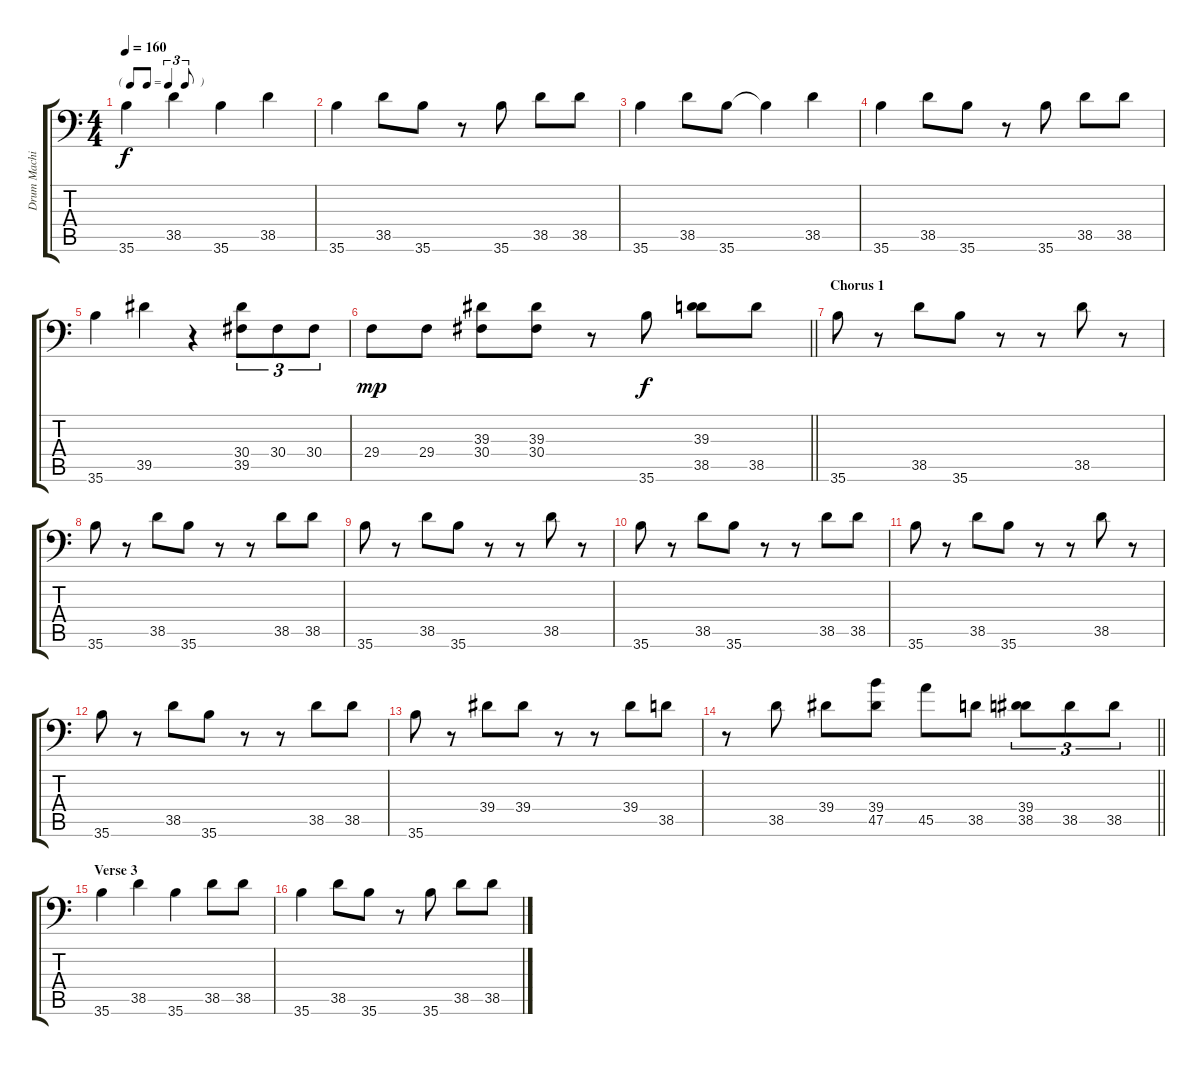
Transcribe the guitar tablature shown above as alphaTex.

\track ("Drum Machine" "Drum Machi") {instrument acousticgrandpiano}
\staff {score tabs}
\tuning (C-1 C-1 C-1 C-1 C-1 C-1) {hide}
\ts (4 4)
\tf triplet8th
\tempo 160
\clef f4
\ks c
35.6.4{dy f} 38.5.4 35.6.4 38.5.4 |
35.6.4 38.5.8 35.6.8 r.8 35.6.8 38.5.8 38.5.8 |
35.6.4 38.5.8 35.6.8 35.6{t}.4 38.5.4 |
35.6.4 38.5.8 35.6.8 r.8 35.6.8 38.5.8 38.5.8 |
35.6.4 39.5.4 r.4 (30.4 39.5).8{tu (3 2)} 30.4.8{tu (3 2)} 30.4.8{tu (3 2)} |
\barLineRight lightlight
29.4.8{dy mp} 29.4.8 (39.3 30.4).8 (39.3 30.4).8 r.8 35.6.8{dy f} (39.3 38.5).8 38.5.8 |
\section ("" "Chorus 1")
35.6.8 r.8 38.5.8 35.6.8 r.8 r.8 38.5.8 r.8 |
35.6.8 r.8 38.5.8 35.6.8 r.8 r.8 38.5.8 38.5.8 |
35.6.8 r.8 38.5.8 35.6.8 r.8 r.8 38.5.8 r.8 |
35.6.8 r.8 38.5.8 35.6.8 r.8 r.8 38.5.8 38.5.8 |
35.6.8 r.8 38.5.8 35.6.8 r.8 r.8 38.5.8 r.8 |
35.6.8 r.8 38.5.8 35.6.8 r.8 r.8 38.5.8 38.5.8 |
35.6.8 r.8 39.4.8 39.4.8 r.8 r.8 39.4.8 38.5.8 |
\barLineRight lightlight
r.8 38.5.8 39.4.8 (39.4 47.5).8 45.5.8 38.5.8 (39.4 38.5).8{tu (3 2)} 38.5.8{tu (3 2)} 38.5.8{tu (3 2)} |
\section ("" "Verse 3")
35.6.4 38.5.4 35.6.4 38.5.8 38.5.8 |
35.6.4 38.5.8 35.6.8 r.8 35.6.8 38.5.8 38.5.8
